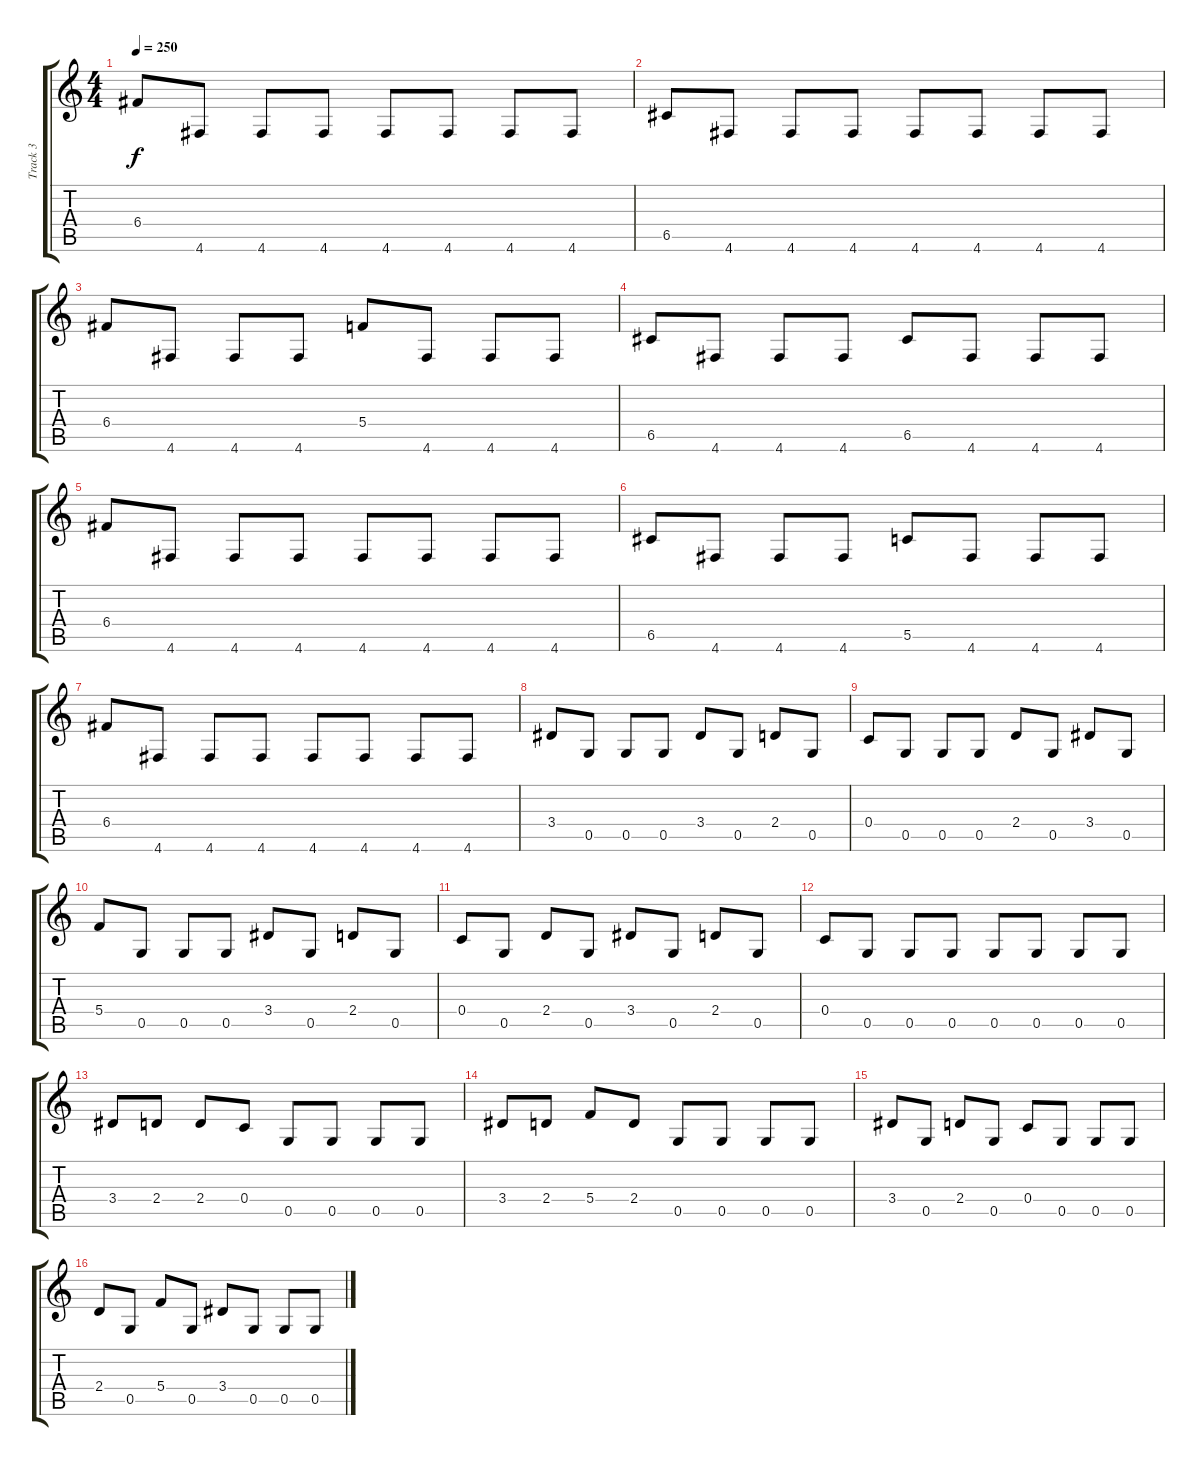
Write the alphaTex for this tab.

\track ("Track 3" "Track 3") {instrument distortionguitar}
\staff {score tabs}
\tuning (D4 A3 F3 C3 G2 D2) {hide}
\ts (4 4)
\tempo 250
\clef g2
\ks c
6.4.8{dy f} 4.6.8 4.6.8 4.6.8 4.6.8 4.6.8 4.6.8 4.6.8 |
6.5.8 4.6.8 4.6.8 4.6.8 4.6.8 4.6.8 4.6.8 4.6.8 |
6.4.8 4.6.8 4.6.8 4.6.8 5.4.8 4.6.8 4.6.8 4.6.8 |
6.5.8 4.6.8 4.6.8 4.6.8 6.5.8 4.6.8 4.6.8 4.6.8 |
6.4.8 4.6.8 4.6.8 4.6.8 4.6.8 4.6.8 4.6.8 4.6.8 |
6.5.8 4.6.8 4.6.8 4.6.8 5.5.8 4.6.8 4.6.8 4.6.8 |
6.4.8 4.6.8 4.6.8 4.6.8 4.6.8 4.6.8 4.6.8 4.6.8 |
3.4.8 0.5.8 0.5.8 0.5.8 3.4.8 0.5.8 2.4.8 0.5.8 |
0.4.8 0.5.8 0.5.8 0.5.8 2.4.8 0.5.8 3.4.8 0.5.8 |
5.4.8 0.5.8 0.5.8 0.5.8 3.4.8 0.5.8 2.4.8 0.5.8 |
0.4.8 0.5.8 2.4.8 0.5.8 3.4.8 0.5.8 2.4.8 0.5.8 |
0.4.8 0.5.8 0.5.8 0.5.8 0.5.8 0.5.8 0.5.8 0.5.8 |
3.4.8 2.4.8 2.4.8 0.4.8 0.5.8 0.5.8 0.5.8 0.5.8 |
3.4.8 2.4.8 5.4.8 2.4.8 0.5.8 0.5.8 0.5.8 0.5.8 |
3.4.8 0.5.8 2.4.8 0.5.8 0.4.8 0.5.8 0.5.8 0.5.8 |
2.4.8 0.5.8 5.4.8 0.5.8 3.4.8 0.5.8 0.5.8 0.5.8
